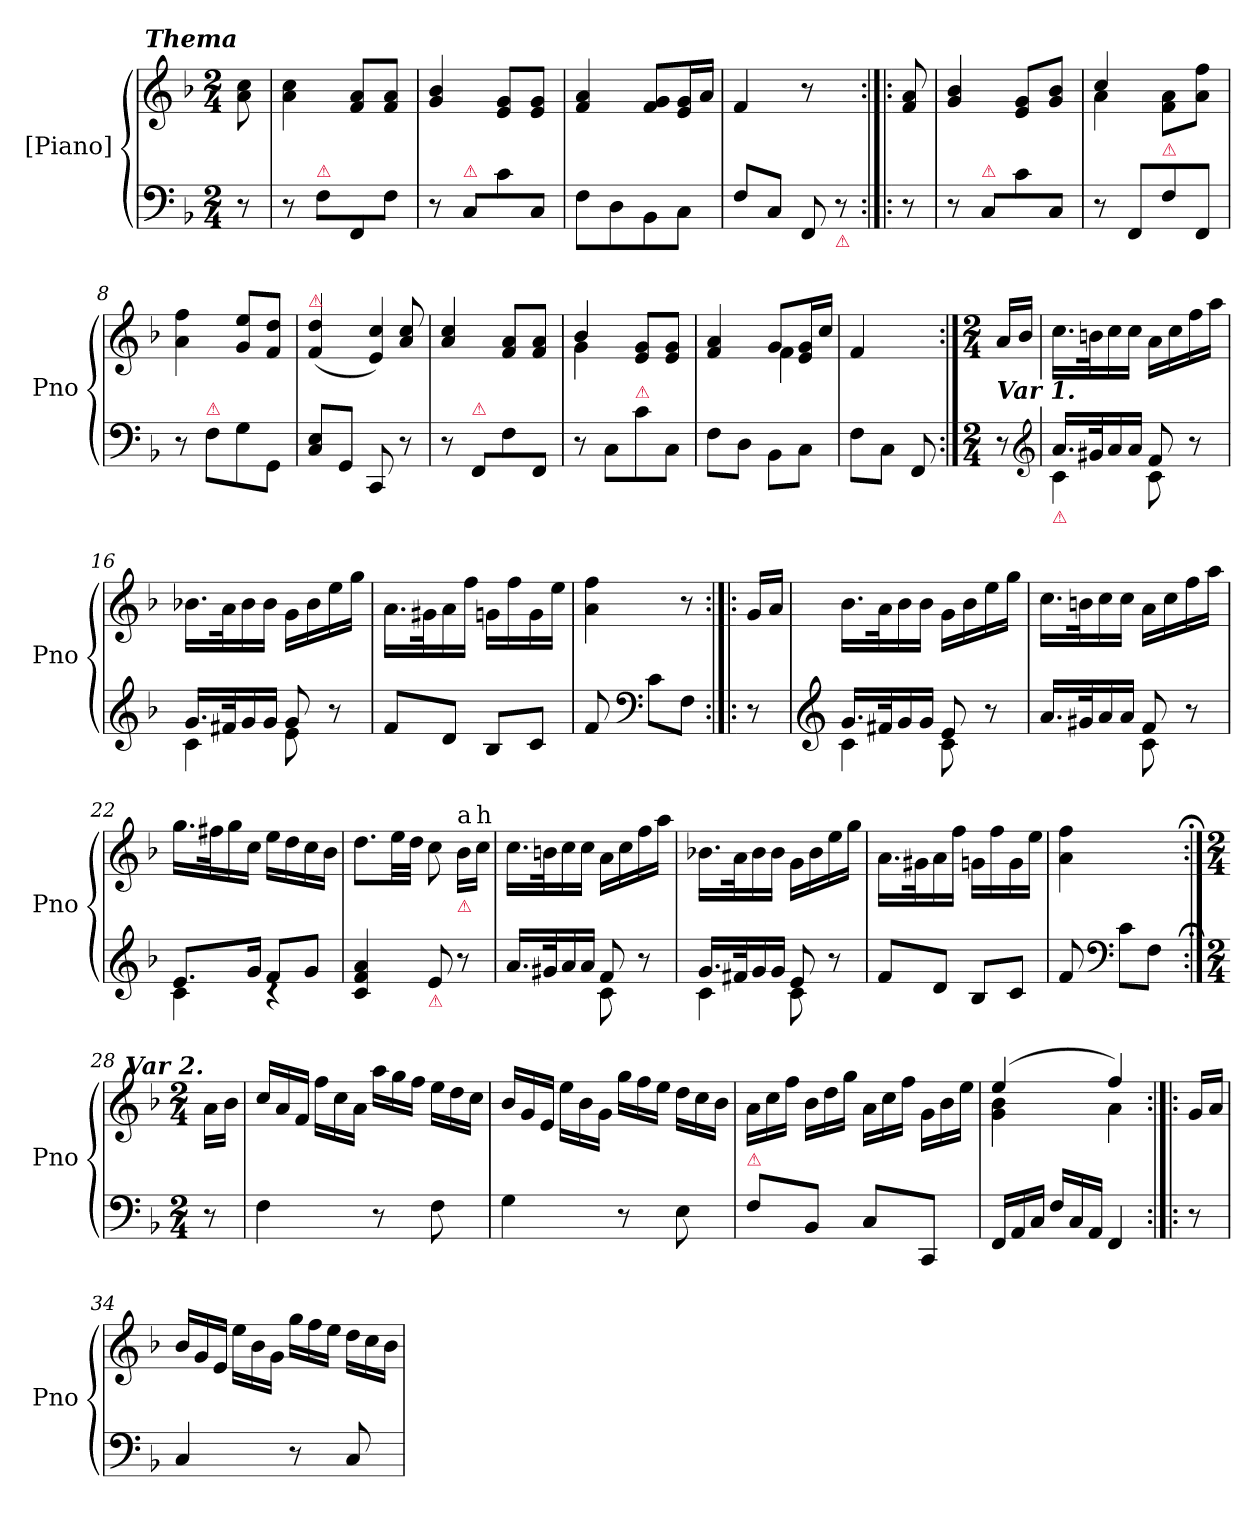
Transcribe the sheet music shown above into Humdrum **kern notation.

**kern	**kern
*part2	*part1
*staff2	*staff1
*I"[Piano]	*I"[Piano]
*I'Pno	*I'Pno
*clefF4	*clefG2
*k[b-]	*k[b-]
*F:	*F:
*M2/4	*M2/4
=	=
!	!LO:TX:a:Bi:rj:t=Thema
8r	8a\ 8cc\
=1	=1
8r	4a\ 4cc\
!LO:TX:a:color=crimson:t=⚠	!
8F\L	.
8FF/	8f/ 8a/L
8F\J	8f/ 8a/J
=2	=2
8r	4g/ 4b-/
!LO:TX:a:color=crimson:t=⚠	!
8C/L	.
8c\	8e/ 8g/L
8C/J	8e/ 8g/J
=3	=3
8F\L	4f/ 4a/
8D\	.
8BB-\	8f/ 8g/L
8C\J	16e/ 16g/L
.	16a/JJ
=4	=4
8F/L	4f/
8C/J	.
8FF/	8r
!LO:TX:b:color=crimson:t=⚠	!
8r	8ryy
=5:|!|:	=5:|!|:
8r	8f/ 8a/
=6	=6
8r	4g/ 4b-/
!LO:TX:a:color=crimson:t=⚠	!
8C/L	.
8c\	8e/ 8g/L
8C/J	8g/ 8b-/J
=7	=7
*	*^
8r	4cc/	4a\
8FF/L	.	.
!LO:TX:a:color=crimson:t=⚠	!	!
8F/	8f\ 8a\L	4ryy
8FF/J	8a\ 8ff\J	.
*	*v	*v
=8	=8
8r	4a\ 4ff\
!LO:TX:a:color=crimson:t=⚠	!
8F\L	.
8G\	8g/ 8ee/L
8GG/J	8f/ 8dd/J
=9	=9
!	!LO:TX:a:color=crimson:t=⚠
8C/ 8E/L	(<4f/ 4dd/
8GG/J	.
!	!LO:N:vis=4
8CC/	8e/ 8cc/)
8r	8a/ 8cc/
=10	=10
8r	4a/ 4cc/
!LO:TX:a:color=crimson:t=⚠	!
8FF/L	.
8F\	8f/ 8a/L
8FF/J	8f/ 8a/J
=11	=11
*	*^
8r	4b-/	4g\
8C\L	.	.
!LO:TX:a:color=crimson:t=⚠	!	!
8c\	8e/ 8g/L	4ryy
8C\J	8e/ 8g/J	.
=12	=12	=12
8F\L	4f/ 4a/	4ryy
8D\J	.	.
8BB-\L	8g/L	4f\
8C\J	16e/ 16g/L	.
.	16cc/JJ	.
*	*v	*v
=13	=13
8F\L	4f/
8C\J	.
8FF/	8ryy
=14:|!	=14:|!
*M2/4	*M2/4
!	!LO:TX:b:Bi:t=Var 1.
8r	16a/LL
.	16b-/JJ
*clefG2	*
=15	=15
*^	*
!LO:TX:b:color=crimson:t=⚠	!	!
16.a/LL	4c\	16.cc\LL
32g#X/K	.	32bn\K
16a/	.	16cc\
16a/JJ	.	16cc\JJ
8f/	8c\	16a\LL
.	.	16cc\
8r	8rcyy	16ff\
.	.	16aa\JJ
=16	=16	=16
16.g/LL	4c\	16.b-X\LL
32f#X/K	.	32a\K
16g/	.	16b-\
16g/JJ	.	16b-\JJ
8g/	8e\	16g\LL
.	.	16b-\
8r	8rcyy	16ee\
.	.	16gg\JJ
*v	*v	*
=17	=17
8f/L	16.a\LL
.	32g#X\K
8d/J	16a\
.	16ff\JJ
8B-/L	16gn\LL
.	16ff\
8c/J	16g\
.	16ee\JJ
=18	=18
8f/	4a\ 4ff\
*clefF4	*
8c\L	.
8F\J	8r
=19:|!|:	=19:|!|:
8r	16g/LL
.	16a/JJ
=20	=20
*clefG2	*
*^	*
16.g/LL	4c\	16.b-\LL
32f#X/K	.	32a\K
16g/	.	16b-\
16g/JJ	.	16b-\JJ
8e/	8c\	16g\LL
.	.	16b-\
8r	8rcyy	16ee\
.	.	16gg\JJ
=21	=21	=21
16.a/LL	4ryy	16.cc\LL
32g#X/K	.	32bn\K
16a/	.	16cc\
16a/JJ	.	16cc\JJ
8f/	8c\	16a\LL
.	.	16cc\
8r	8rcyy	16ff\
.	.	16aa\JJ
=22	=22	=22
8.e/L	4c\	16.gg\LL
.	.	32ff#X\K
.	.	16gg\
16g/Jk	.	16cc\JJ
8f/L	4rc	16ee\LL
.	.	16dd\
8g/J	.	16cc\
.	.	16b-\JJ
*v	*v	*
=23	=23
4c/ 4f/ 4a/	8.dd\L
.	32ee\LL
.	32dd\JJJ
!LO:TX:b:color=crimson:t=⚠	!
8e/	8cc\
!	!LO:TX:b:color=crimson:t=⚠
!	!LO:TX:a:t=a
8r	16b-\LL
!	!LO:TX:a:t=h
.	16cc\JJ
=24	=24
*^	*
16.a/LL	4ryy	16.cc\LL
32g#X/K	.	32bn\K
16a/	.	16cc\
16a/JJ	.	16cc\JJ
8f/	8c\	16a\LL
.	.	16cc\
8r	8rcyy	16ff\
.	.	16aa\JJ
=25	=25	=25
16.g/LL	4c\	16.b-X\LL
32f#X/K	.	32a\K
16g/	.	16b-\
16g/JJ	.	16b-\JJ
8e/	8c\	16g\LL
.	.	16b-\
8r	8rcyy	16ee\
.	.	16gg\JJ
*v	*v	*
=26	=26
8f/L	16.a\LL
.	32g#X\K
8d/J	16a\
.	16ff\JJ
8B-/L	16gn\LL
.	16ff\
8c/J	16g\
.	16ee\JJ
=27	=27
8f/	4a\ 4ff\
*clefF4	*
8c\L	.
8F\J	8ryy
=28:|!;	=28:|!;
*M2/4	*M2/4
!	!LO:TX:a:Bi:rj:t=Var 2.
8r	16a\LL
.	16b-\JJ
=29	=29
*	*Xtuplet
4F\	24cc/LL
.	24a/
.	24f/JJ
.	24ff\LL
.	24cc\
.	24a\JJ
8r	24aa\LL
.	24gg\
.	24ff\JJ
8F\	24ee\LL
.	24dd\
.	24cc\JJ
=30	=30
4G\	24b-/LL
.	24g/
.	24e/JJ
.	24ee\LL
.	24b-\
.	24g\JJ
8r	24gg\LL
.	24ff\
.	24ee\JJ
8E\	24dd\LL
.	24cc\
.	24b-\JJ
=31	=31
!LO:TX:a:color=crimson:t=⚠	!
8F\L	24a\LL
.	24cc\
.	24ff\JJ
8BB-/J	24b-\LL
.	24dd\
.	24gg\JJ
8C/L	24a\LL
.	24cc\
.	24ff\JJ
8CC/J	24g\LL
.	24b-\
.	24ee\JJ
=32	=32
*Xtuplet	*
*	*^
24FF/LL	(>4ee/	4g\ 4b-\
24AA/	.	.
24C/JJ	.	.
24F/LL	.	.
24C/	.	.
24AA/JJ	.	.
4FF/	4ff/)	4a\
*	*v	*v
=33:|!|:	=33:|!|:
8r	16g/LL
.	16a/JJ
=34	=34
4C/	24b-/LL
.	24g/
.	24e/JJ
.	24ee\LL
.	24b-\
.	24g\JJ
8r	24gg\LL
.	24ff\
.	24ee\JJ
8C/	24dd\LL
.	24cc\
.	24b-\JJ
=	=
*-	*-
